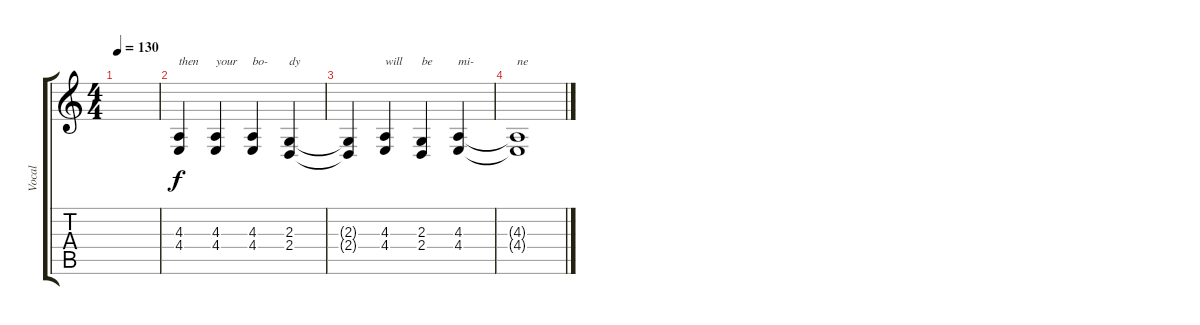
\track ("Vocal" "Vocal") {instrument lead2sawtooth}
\staff {score tabs}
\tuning (D4 A3 F3 C3 G2 C2) {hide}
\ts (4 4)
\tempo 130
\clef g2
\ks c
|
(4.3 4.4).4{txt "then"} (4.3 4.4).4{txt "your"} (4.3 4.4).4{txt "bo-"} (2.3 2.4).4{txt "dy"} |
(2.3{t} 2.4{t}).4 (4.3 4.4).4{txt "will"} (2.3 2.4).4{txt "be"} (4.3 4.4).4{txt "mi-"} |
(4.3{t} 4.4{t}).1{txt "ne"}
